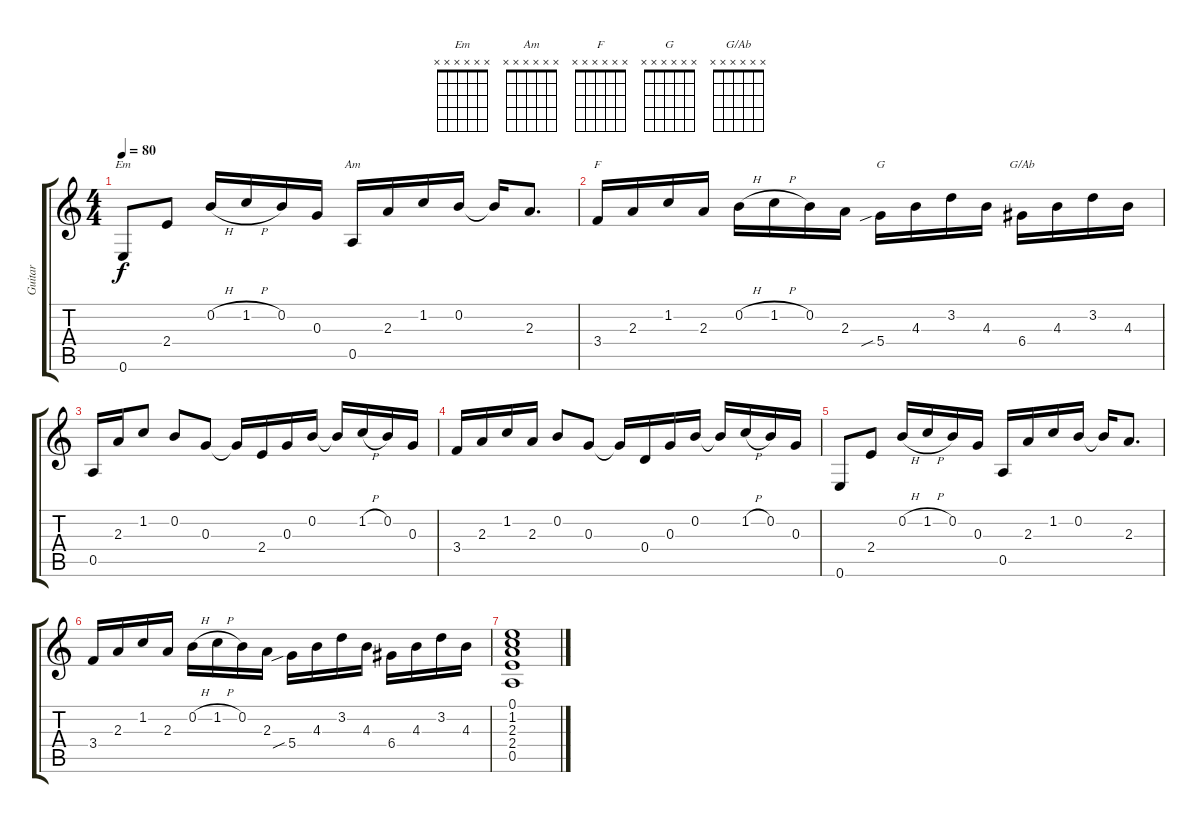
\track ("Guitar" "Guitar") {instrument electricguitarclean}
\staff {score tabs}
\tuning (E4 B3 G3 D3 A2 E2) {hide}
\chord ("Em" x x x x x x)
\chord ("Am" x x x x x x)
\chord ("F" x x x x x x)
\chord ("G" x x x x x x)
\chord ("G/Ab" x x x x x x)
\ts (4 4)
\tempo 80
\clef g2
\ks c
0.6.8{ch "Em" dy f} 2.4.8 0.2{h}.16 1.2{h}.16 0.2.16 0.3.16 0.5.16{ch "Am"} 2.3.16 1.2.16 0.2.16 0.2{t}.16 2.3.8{d} |
3.4.16{ch "F"} 2.3.16 1.2.16 2.3.16 0.2{h}.16 1.2{h}.16 0.2.16 2.3.16 5.4{sib}.16{ch "G"} 4.3.16 3.2.16 4.3.16 6.4.16{ch "G/Ab"} 4.3.16 3.2.16 4.3.16 |
0.5.16 2.3.16 1.2.8 0.2.8 0.3.8 0.3{t}.16 2.4.16 0.3.16 0.2.16 0.2{t}.16 1.2{h}.16 0.2.16 0.3.16 |
3.4.16 2.3.16 1.2.16 2.3.16 0.2.8 0.3.8 0.3{t}.16 0.4.16 0.3.16 0.2.16 0.2{t}.16 1.2{h}.16 0.2.16 0.3.16 |
0.6.8{volume 0} 2.4.8 0.2{h}.16 1.2{h}.16 0.2.16 0.3.16 0.5.16 2.3.16 1.2.16 0.2.16 0.2{t}.16 2.3.8{d} |
3.4.16 2.3.16 1.2.16 2.3.16 0.2{h}.16 1.2{h}.16 0.2.16 2.3.16 5.4{sib}.16 4.3.16 3.2.16 4.3.16 6.4.16 4.3.16 3.2.16 4.3.16 |
(0.1 1.2 2.3 2.4 0.5).1
